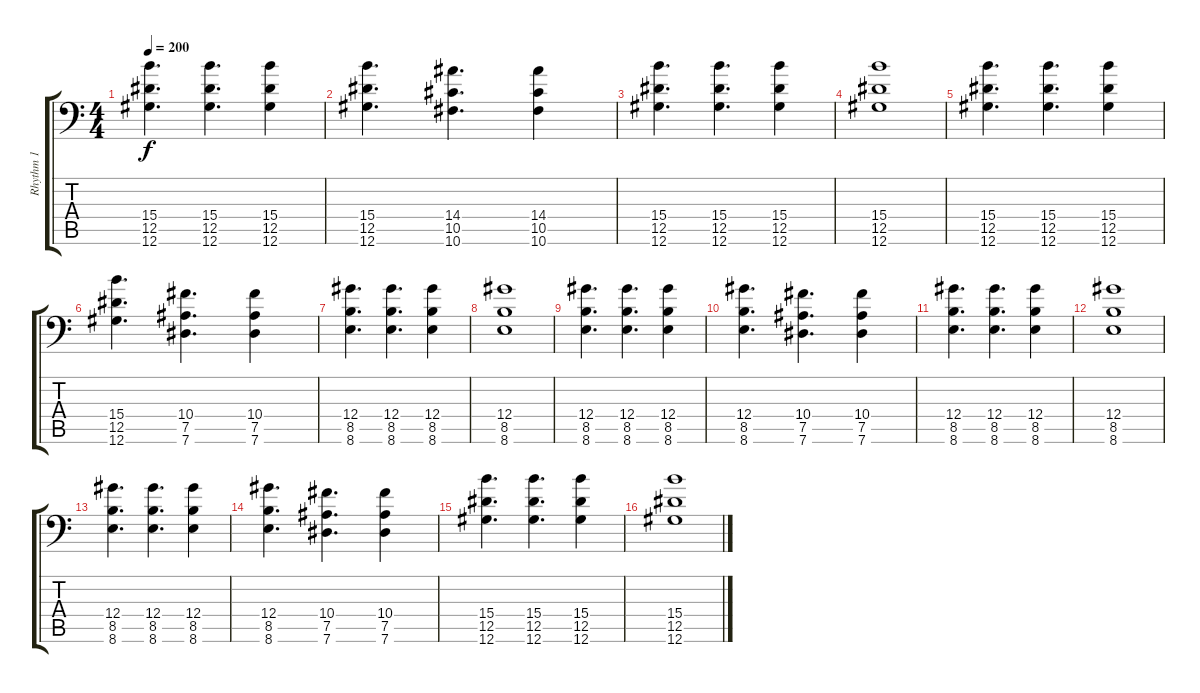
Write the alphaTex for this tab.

\track ("Rhythm 1" "Rhythm 1") {instrument distortionguitar}
\staff {score tabs}
\tuning (Bb3 F3 Db3 Ab2 Eb2 Ab1) {hide}
\ts (4 4)
\tempo 200
\clef f4
\ks c
(15.4 12.5 12.6).4{d dy f} (15.4 12.5 12.6).4{d} (15.4 12.5 12.6).4 |
(15.4 12.5 12.6).4{d} (14.4 10.5 10.6).4{d} (14.4 10.5 10.6).4 |
(15.4 12.5 12.6).4{d} (15.4 12.5 12.6).4{d} (15.4 12.5 12.6).4 |
(15.4 12.5 12.6).1 |
(15.4 12.5 12.6).4{d} (15.4 12.5 12.6).4{d} (15.4 12.5 12.6).4 |
(15.4 12.5 12.6).4{d} (10.4 7.5 7.6).4{d} (10.4 7.5 7.6).4 |
(12.4 8.5 8.6).4{d} (12.4 8.5 8.6).4{d} (12.4 8.5 8.6).4 |
(12.4 8.5 8.6).1 |
(12.4 8.5 8.6).4{d} (12.4 8.5 8.6).4{d} (12.4 8.5 8.6).4 |
(12.4 8.5 8.6).4{d} (10.4 7.5 7.6).4{d} (10.4 7.5 7.6).4 |
(12.4 8.5 8.6).4{d} (12.4 8.5 8.6).4{d} (12.4 8.5 8.6).4 |
(12.4 8.5 8.6).1 |
(12.4 8.5 8.6).4{d} (12.4 8.5 8.6).4{d} (12.4 8.5 8.6).4 |
(12.4 8.5 8.6).4{d} (10.4 7.5 7.6).4{d} (10.4 7.5 7.6).4 |
(15.4 12.5 12.6).4{d} (15.4 12.5 12.6).4{d} (15.4 12.5 12.6).4 |
(15.4 12.5 12.6).1
